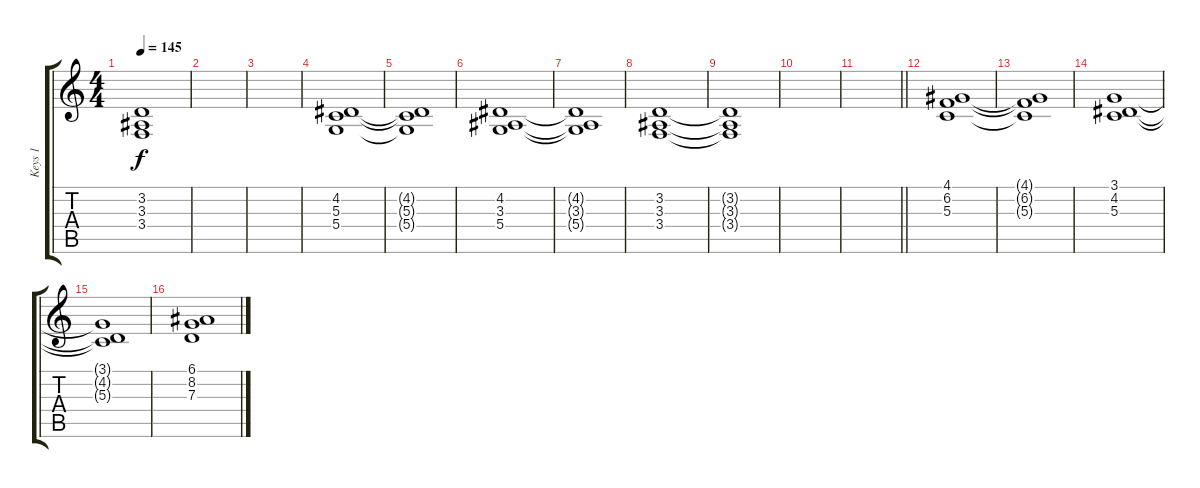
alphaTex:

\track ("Keys 1" "Keys 1") {instrument stringensemble1}
\staff {score tabs}
\tuning (E4 B3 G3 D3 A2 E2) {hide}
\ts (4 4)
\tempo 145
\clef g2
\ks c
(3.2{t} 3.3{t} 3.4{t}).1{dy f} |
|
|
(4.2 5.3 5.4).1 |
(4.2{t} 5.3{t} 5.4{t}).1 |
(4.2 3.3 5.4).1 |
(4.2{t} 3.3{t} 5.4{t}).1 |
(3.2 3.3 3.4).1 |
(3.2{t} 3.3{t} 3.4{t}).1 |
|
\barLineRight lightlight
|
(4.1 6.2 5.3).1 |
(4.1{t} 6.2{t} 5.3{t}).1 |
(3.1 4.2 5.3).1 |
(3.1{t} 4.2{t} 5.3{t}).1 |
(6.1 8.2 7.3).1
